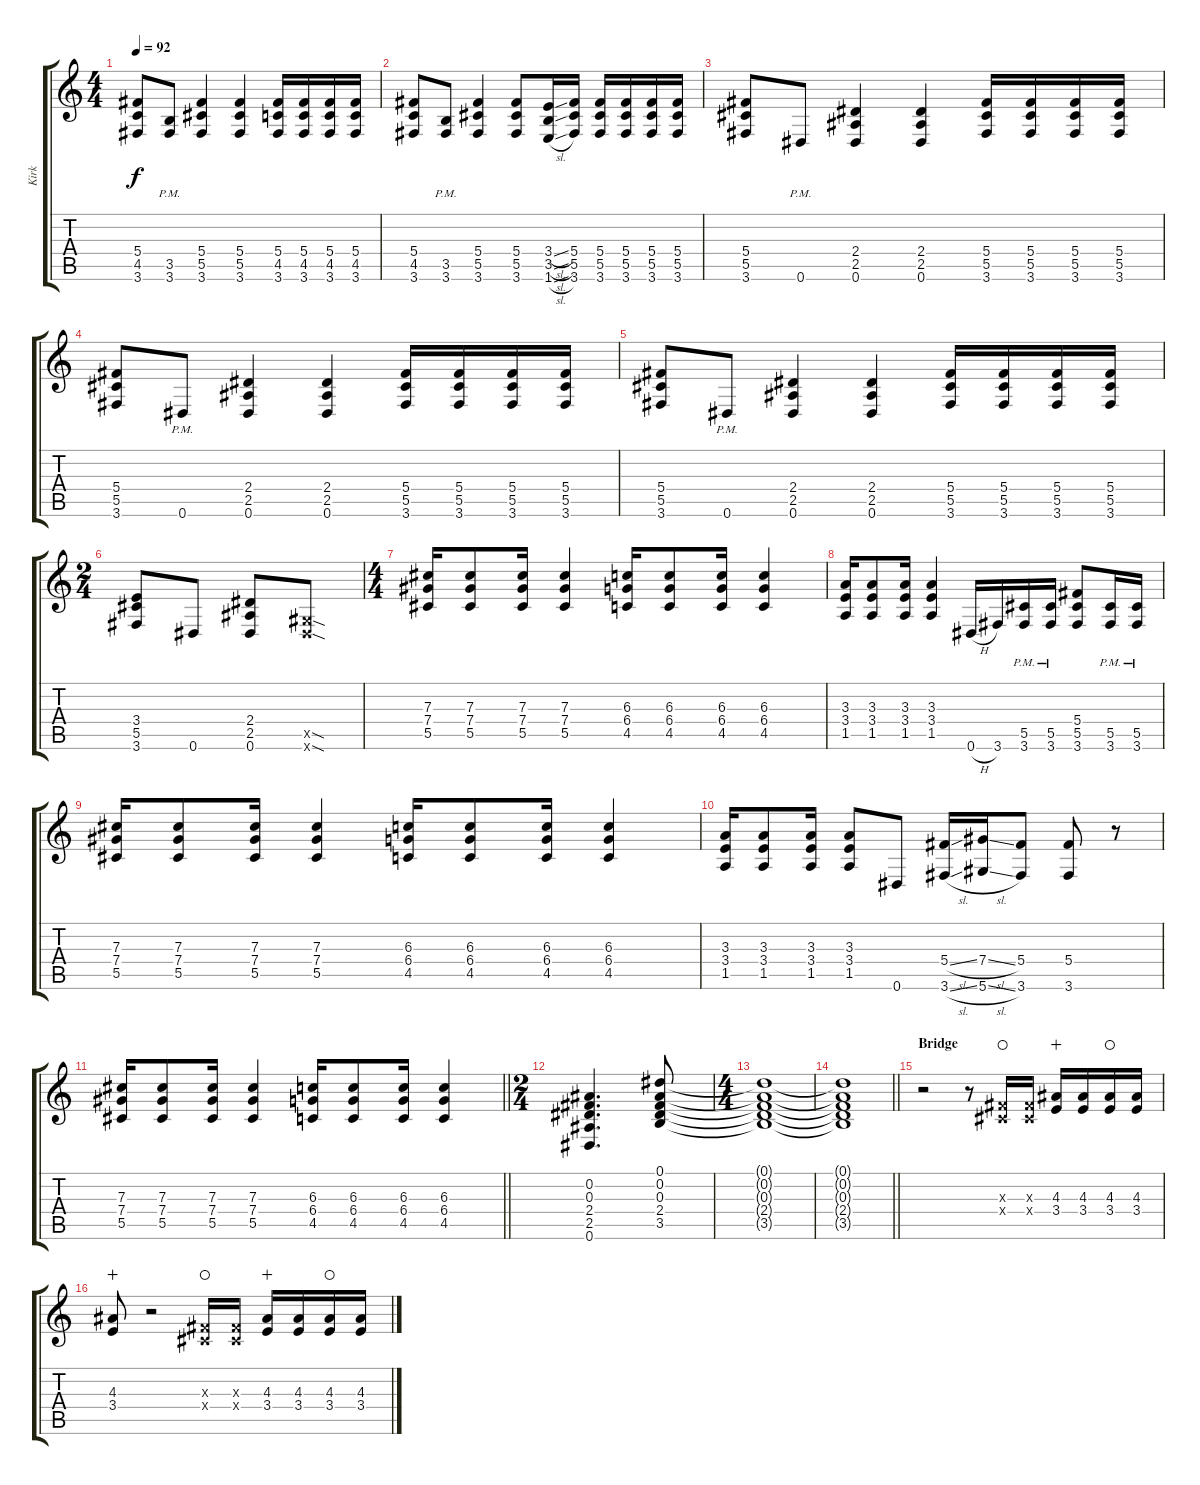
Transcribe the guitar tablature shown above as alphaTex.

\track ("Kirk" "Kirk") {instrument distortionguitar}
\staff {score tabs}
\tuning (Eb4 Bb3 Gb3 Db3 Ab2 Eb2) {hide}
\ts (4 4)
\tempo 92
\clef g2
\ks c
(5.4 4.5 3.6).8{dy f} (3.5{pm} 3.6{pm}).8 (5.4 5.5 3.6).4 (5.4 5.5 3.6).4 (5.4 4.5 3.6).16 (5.4 4.5 3.6).16 (5.4 4.5 3.6).16 (5.4 4.5 3.6).16 |
(5.4 4.5 3.6).8 (3.5{pm} 3.6{pm}).8 (5.4 5.5 3.6).4 (5.4 5.5 3.6).8 (3.4{sl} 3.5{sl} 1.6{sl}).16 (5.4 5.5 3.6).16 (5.4 5.5 3.6).16 (5.4 5.5 3.6).16 (5.4 5.5 3.6).16 (5.4 5.5 3.6).16 |
(5.4 5.5 3.6).8 0.6{pm}.8 (2.4 2.5 0.6).4 (2.4 2.5 0.6).4 (5.4 5.5 3.6).16 (5.4 5.5 3.6).16 (5.4 5.5 3.6).16 (5.4 5.5 3.6).16 |
(5.4 5.5 3.6).8 0.6{pm}.8 (2.4 2.5 0.6).4 (2.4 2.5 0.6).4 (5.4 5.5 3.6).16 (5.4 5.5 3.6).16 (5.4 5.5 3.6).16 (5.4 5.5 3.6).16 |
(5.4 5.5 3.6).8 0.6{pm}.8 (2.4 2.5 0.6).4 (2.4 2.5 0.6).4 (5.4 5.5 3.6).16 (5.4 5.5 3.6).16 (5.4 5.5 3.6).16 (5.4 5.5 3.6).16 |
\ts (2 4)
(3.4 5.5 3.6).8 0.6.8 (2.4 2.5 0.6).8 (0.5{sod x} 0.6{sod x}).8 |
\ts (4 4)
(7.3 7.4 5.5).16 (7.3 7.4 5.5).8 (7.3 7.4 5.5).16 (7.3 7.4 5.5).4 (6.3 6.4 4.5).16 (6.3 6.4 4.5).8 (6.3 6.4 4.5).16 (6.3 6.4 4.5).4 |
(3.3 3.4 1.5).16 (3.3 3.4 1.5).8 (3.3 3.4 1.5).16 (3.3 3.4 1.5).4 0.6{h}.16 3.6.16 (5.5{pm} 3.6{pm}).16 (5.5{pm} 3.6{pm}).16 (5.4 5.5 3.6).8 (5.5{pm} 3.6{pm}).16 (5.5{pm} 3.6{pm}).16 |
(7.3 7.4 5.5).16 (7.3 7.4 5.5).8 (7.3 7.4 5.5).16 (7.3 7.4 5.5).4 (6.3 6.4 4.5).16 (6.3 6.4 4.5).8 (6.3 6.4 4.5).16 (6.3 6.4 4.5).4 |
(3.3 3.4 1.5).16 (3.3 3.4 1.5).8 (3.3 3.4 1.5).16 (3.3 3.4 1.5).8 0.6.8 (5.4{sl} 3.6{sl}).16 (7.4{sl} 5.6{sl}).16 (5.4 3.6).8 (5.4 3.6).8 r.8 |
\barLineRight lightlight
(7.3 7.4 5.5).16 (7.3 7.4 5.5).8 (7.3 7.4 5.5).16 (7.3 7.4 5.5).4 (6.3 6.4 4.5).16 (6.3 6.4 4.5).8 (6.3 6.4 4.5).16 (6.3 6.4 4.5).4 |
\ts (2 4)
\section ("" "")
(0.2 0.3 2.4 2.5 0.6).4{d} (0.1 0.2 0.3 2.4 3.5).8 |
\ts (4 4)
(0.1{t} 0.2{t} 0.3{t} 2.4{t} 3.5{t}).1 |
\barLineRight lightlight
(0.1{t} 0.2{t} 0.3{t} 2.4{t} 3.5{t}).1 |
\section ("" "Bridge")
r.2 r.8 (0.3{x} 0.4{x}).16{waho} (0.3{x} 0.4{x}).16 (4.3 3.4).16{wahc} (4.3 3.4).16 (4.3 3.4).16{waho} (4.3 3.4).16 |
(4.3 3.4).8{wahc} r.2 (0.3{x} 0.4{x}).16{waho} (0.3{x} 0.4{x}).16 (4.3 3.4).16{wahc} (4.3 3.4).16 (4.3 3.4).16{waho} (4.3 3.4).16
